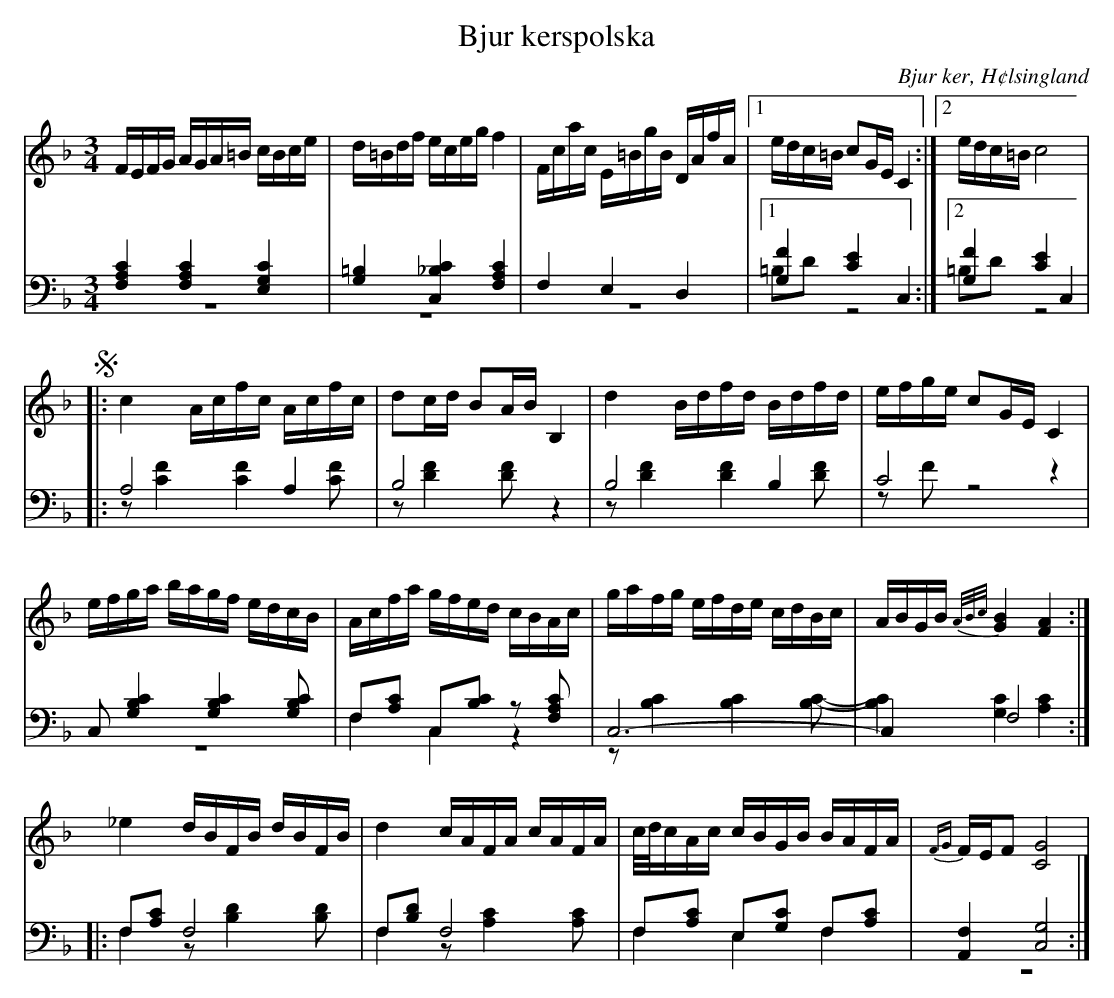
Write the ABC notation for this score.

X:1
T: Bjur kerspolska
O: Bjur ker, H¢lsingland
M: 3/4
L: 1/16
K: F
V:1
V:2
V:3 merge
V:1
FEFG AGA=B cBce|d=Bdf eceg f4|Fcac E=BgB DAfA|1 edc=B c2GE C4:|2 edc=B c8 |
!segno! |:c4 Acfc Acfc|d2cd B2AB B,4|d4 Bdfd Bdfd|efge c2GE C4|
efga bagf edcB|Acfa gfed cBAc|gafg efde cdBc|ABGB {A/B/c/}[G4B4] [F4A4]:|!Fine!
_e4 dBFB dBFB|d4 cAFA cAFA|c/d/cAc cBGB BAFA|{FG}FEF2 [C8G8]|
V:2 clef=bass
[F,4A,4C4] [F,4A,4C4] [E,4G,4C4]|[G,4=B,4] [C,4_B,4C4] [F,4A,4C4]|F,4 E,4 D,4|1 [G,4F4] [C4E4] C,4:|2 [G,4F4] [C4E4] C,4 |
|:A,8 A,4|B,8 z4|B,8  B,4|C8 z4|
C,2 [G,4B,4C4] [G,4B,4C4] [G,2B,2C2]|F,2[A,2C2] C,2[B,2C2] z2 [F,2A,2C2]|C,12-|C,4 F,8:|
|:F,2[A,2C2] F,8|F,2[B,2D2] F,8|F,2[A,2C2] E,2[G,2C2] F,2[A,2C2]|[A,,4F,4] [C,8G,8]:|
V:3 clef=bass
z12|z12|z12|1 =B,2D2 z8:|2 =B,2D2 z8|
|:z2 [C4F4] [C4F4] [C2F2]|z2 [D4F4] [D2F2] z4|z2 [D4F4] [D4F4] [D2F2]|z2 F2 z8|
z12|F,4 C,4 z4|z2 [B,4C4] [B,4C4] [B,2C2]-|[B,4C4] [G,4C4] [A,4C4]:|
F,4 z2 [B,4D4] [B,2D2]|F,4 z2 [A,4C4] [A,2C2]|F,4 E,4 F,4|z12|
